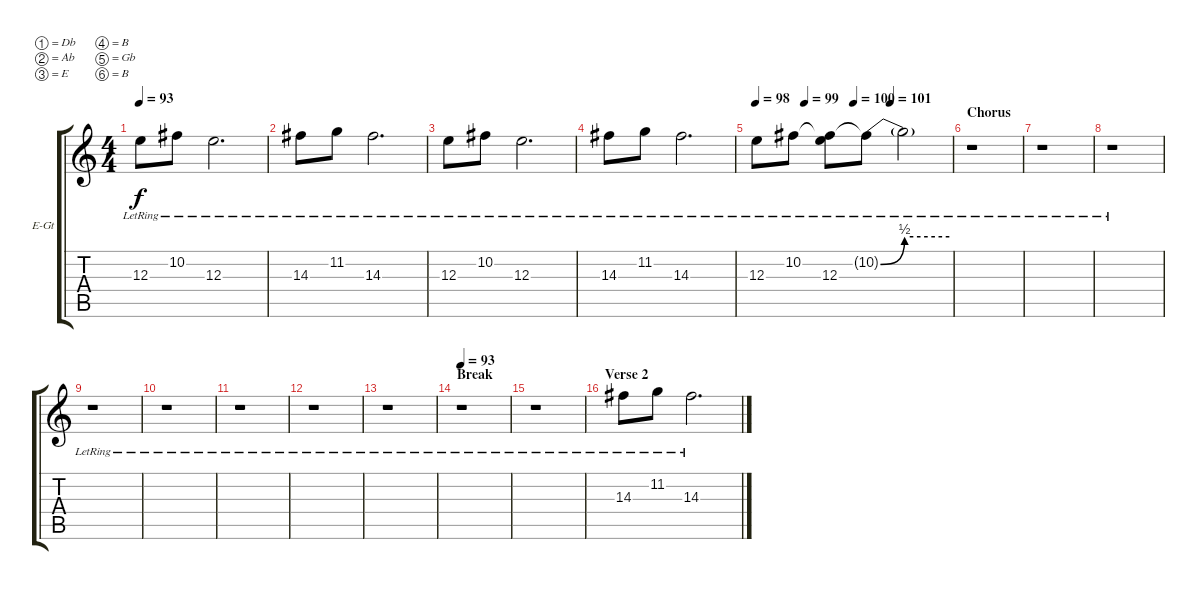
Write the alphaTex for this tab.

\bracketExtendMode groupsimilarinstruments
\firstSystemTrackNameOrientation horizontal
\otherSystemsTrackNameOrientation horizontal
\track ("Ahrue Luster (Crunch)" "E-Gt") {instrument distortionguitar}
\staff {score tabs}
\tuning (Db4 Ab3 E3 B2 Gb2 B1)
\ts (4 4)
\tempo 93
\clef g2
\ks c
12.3{lr}.8{dy f} 10.2{lr}.8 12.3{lr}.2{d} |
14.3{lr}.8 11.2{lr}.8 14.3{lr}.2{d} |
12.3{lr}.8 10.2{lr}.8 12.3{lr}.2{d} |
14.3{lr}.8 11.2{lr}.8 14.3{lr}.2{d} |
\tempo 98
\tempo (99 0.25)
\tempo (100 0.5)
\tempo (101 0.6875)
12.3{lr}.8 10.2{lr}.8 (12.3{lr} 10.2{lr t}).8 10.2{be (bend 0 0 60 2) lr t}.8 10.2{be (hold 0 2 60 2) lr t}.2 |
\section ("" "Chorus")
r.1 |
r.1 |
r.1 |
r.1 |
r.1 |
r.1 |
r.1 |
r.1 |
\section ("" "Break")
\tempo 93
r.1 |
r.1 |
\section ("" "Verse 2")
14.3{lr}.8 11.2{lr}.8 14.3{lr}.2{d}
